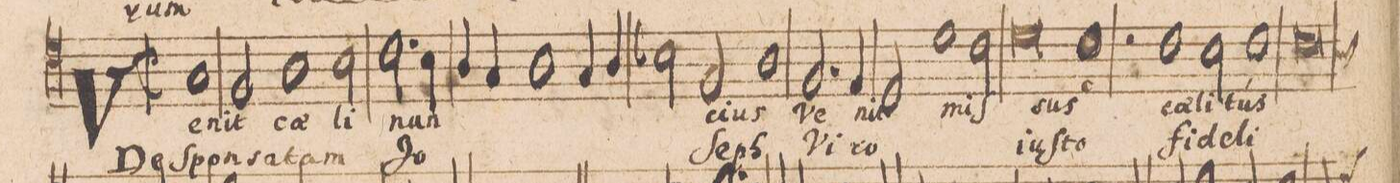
**kern	**text	**text
*I"ALTVS.	*	*
*clefC4	*	*
*k[]	*	*
*met(C|)	*	*
*M2/1	*	*
1G/	Ve-	De
2F/	-nit	Spon-
1A\	cae-	sa-
=2-	=2-	=2-
*2\right	*	*
2B\	-li	-tam
2.c\	nun-	Jo-
4B\	.	.
=3-	=3-	=3-
4A/	.	.
4G/	.	.
1A\	.	.
4G/	.	.
4A/	.	.
=4-	=4-	=4-
2B-X\	.	.
2F/	-ci-	.
1A\	-us	-ſeph
=5-	=5-	=5-
2.F/	ve-	Vi-
4E/	.	.
2D/	-nit	-ro-
1d\	miſ-	.
=6-	=6-	=6-
2c\	.	.
0d\	.	-iuſ-
=7-	=7-	=7-
1c\	-sus	-to
=8-	=8-	=8-
2rd	.	.
1c\	cae-	fi-
2Bny\	-li-	-de-
=9-	=9-	=9-
1c\	.	.
*custos:A	*	*
0c\	-tus	-li
=10-	=10-	=10-
*-	*-	*-
